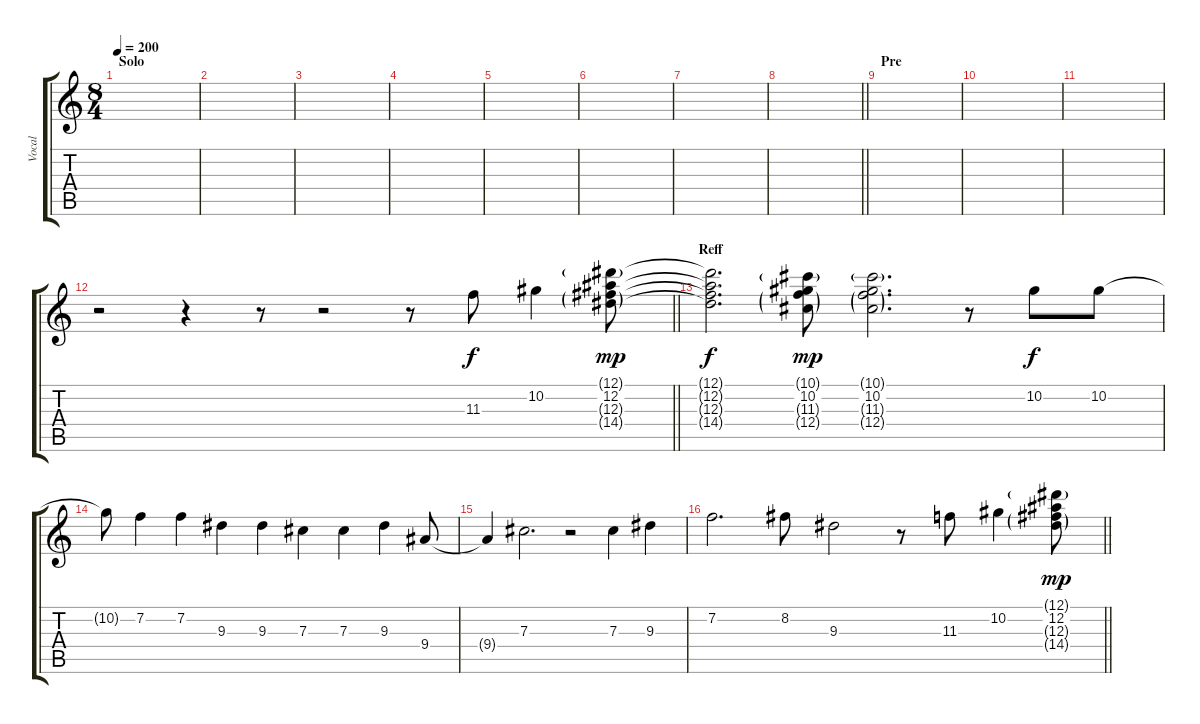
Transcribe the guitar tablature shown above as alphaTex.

\track ("Vocal" "Vocal") {instrument acousticguitarsteel}
\staff {score tabs}
\tuning (Eb4 Bb3 Gb3 Db3 Ab2 Eb2) {hide}
\ts (8 4)
\section ("" "Solo")
\tempo 200
\clef g2
\ks c
|
|
|
|
|
|
|
\barLineRight lightlight
|
\section ("" "Pre")
|
|
|
\barLineRight lightlight
r.2 r.4 r.8 r.2 r.8 11.3.8 10.2.4 (12.1{g} 12.2 12.3{g} 14.4{g}).8{dy mp} |
\section ("" "Reff")
(12.1{t} 12.2{t} 12.3{t} 14.4{t}).2{d dy f} (10.1{g} 10.2 11.3{g} 12.4{g}).8{dy mp} (10.1{g} 10.2 11.3{g} 12.4{g}).2{d} r.8 10.2.8{dy f} 10.2.8 |
10.2{t}.8 7.2.4 7.2.4 9.3.4 9.3.4 7.3.4 7.3.4 9.3.4 9.4.8 |
9.4{t}.4 7.3.2{d} r.2 7.3.4 9.3.4 |
\barLineRight lightlight
7.2.2{d} 8.2.8 9.3.2 r.8 11.3.8 10.2.4 (12.1{g} 12.2 12.3{g} 14.4{g}).8{dy mp}
